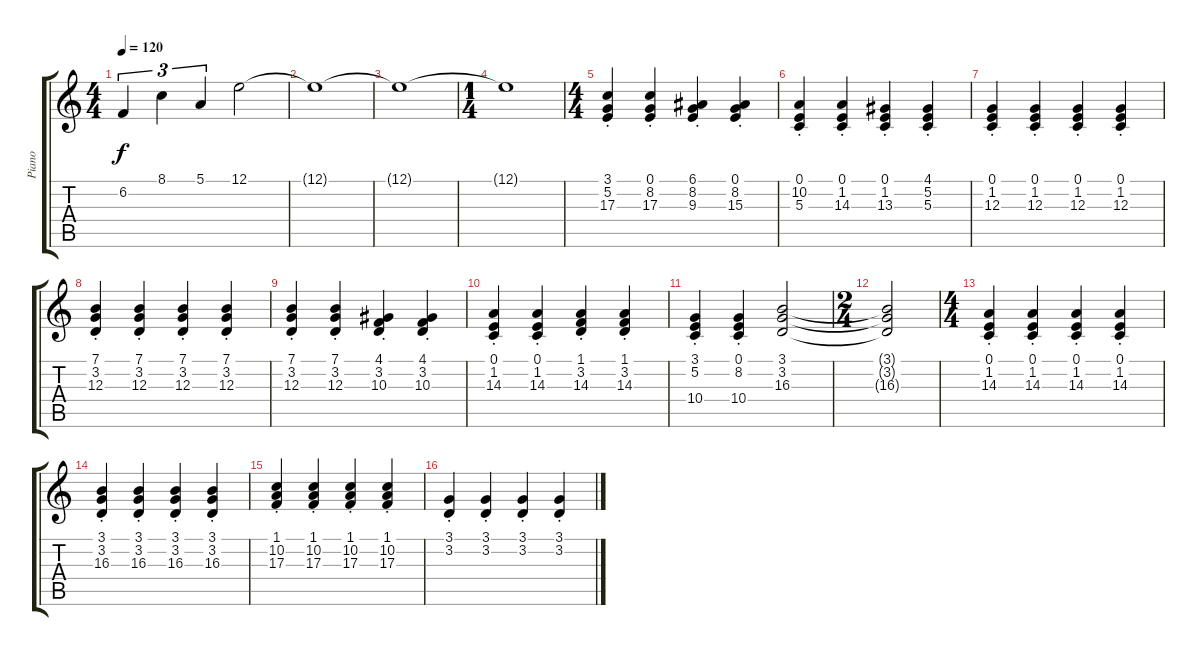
\track ("Piano" "Piano") {instrument electricgrandpiano}
\staff {score tabs}
\tuning (E4 B3 G3 D3 A2 E2) {hide}
\ts (4 4)
\tempo 120
\clef g2
\ks c
6.2.4{tu (3 2) dy f} 8.1.4{tu (3 2)} 5.1.4{tu (3 2)} 12.1.2 |
12.1{t}.1 |
12.1{t}.1 |
\ts (1 4)
12.1{t}.1 |
\ts (4 4)
(3.1{st} 5.2{st} 17.3{st}).4 (0.1{st} 8.2{st} 17.3{st}).4 (6.1{st} 8.2{st} 9.3{st}).4 (0.1{st} 8.2{st} 15.3{st}).4 |
(0.1{st} 10.2{st} 5.3{st}).4 (0.1{st} 1.2{st} 14.3{st}).4 (0.1{st} 1.2{st} 13.3{st}).4 (4.1{st} 5.2{st} 5.3{st}).4 |
(0.1{st} 1.2{st} 12.3{st}).4 (0.1{st} 1.2{st} 12.3{st}).4 (0.1{st} 1.2{st} 12.3{st}).4 (0.1{st} 1.2{st} 12.3{st}).4 |
(7.1{st} 3.2{st} 12.3{st}).4 (7.1{st} 3.2{st} 12.3{st}).4 (7.1{st} 3.2{st} 12.3{st}).4 (7.1{st} 3.2{st} 12.3{st}).4 |
(7.1{st} 3.2{st} 12.3{st}).4 (7.1{st} 3.2{st} 12.3{st}).4 (4.1{st} 3.2{st} 10.3{st}).4 (4.1{st} 3.2{st} 10.3{st}).4 |
(0.1{st} 1.2{st} 14.3{st}).4 (0.1{st} 1.2{st} 14.3{st}).4 (1.1{st} 3.2{st} 14.3{st}).4 (1.1{st} 3.2{st} 14.3{st}).4 |
(3.1{st} 5.2{st} 10.4{st}).4 (0.1{st} 8.2{st} 10.4{st}).4 (3.1 3.2 16.3).2 |
\ts (2 4)
(3.1{t} 3.2{t} 16.3{t}).2 |
\ts (4 4)
(0.1{st} 1.2{st} 14.3{st}).4 (0.1{st} 1.2{st} 14.3{st}).4 (0.1{st} 1.2{st} 14.3{st}).4 (0.1{st} 1.2{st} 14.3{st}).4 |
(3.1{st} 3.2{st} 16.3{st}).4 (3.1{st} 3.2{st} 16.3{st}).4 (3.1{st} 3.2{st} 16.3{st}).4 (3.1{st} 3.2{st} 16.3{st}).4 |
(1.1{st} 10.2{st} 17.3{st}).4 (1.1{st} 10.2{st} 17.3{st}).4 (1.1{st} 10.2{st} 17.3{st}).4 (1.1{st} 10.2{st} 17.3{st}).4 |
(3.1{st} 3.2{st}).4 (3.1{st} 3.2{st}).4 (3.1{st} 3.2{st}).4 (3.1{st} 3.2{st}).4
